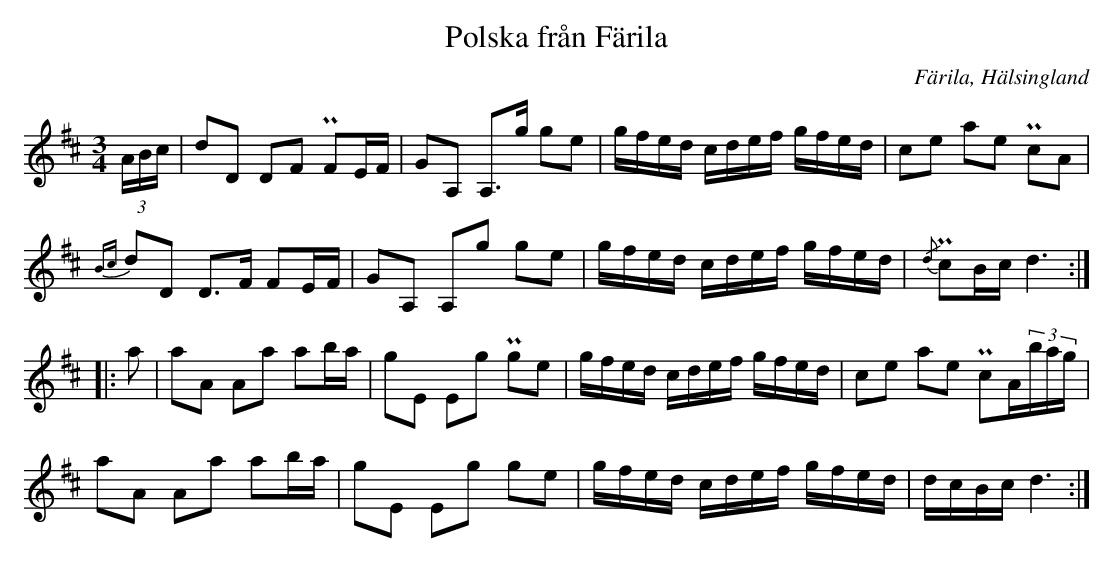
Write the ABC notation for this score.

X:1
T:Polska från Färila
O:Färila, Hälsingland
M:3/4
L:1/16
U:t=turn
K:D
(3ABc | d2D2 D2F2 PF2EF | G2A,2 A,2>g2 g2e2 | gfed cdef gfed | c2e2 a2e2 Pc2A2 |
{Bc}d2D2 D2>F2 F2EF | G2A,2 A,2g2 g2e2 | gfed cdef gfed | {/d}Pc2Bc d6 ::
a2 | a2A2 A2a2 a2ba | g2E2 E2g2 Pg2e2 | gfed cdef gfed | c2e2 a2e2 Pc2A(3bag |
a2A2 A2a2 a2ba | g2E2 E2g2 g2e2 | gfed cdef gfed | dcBc d6 :|
